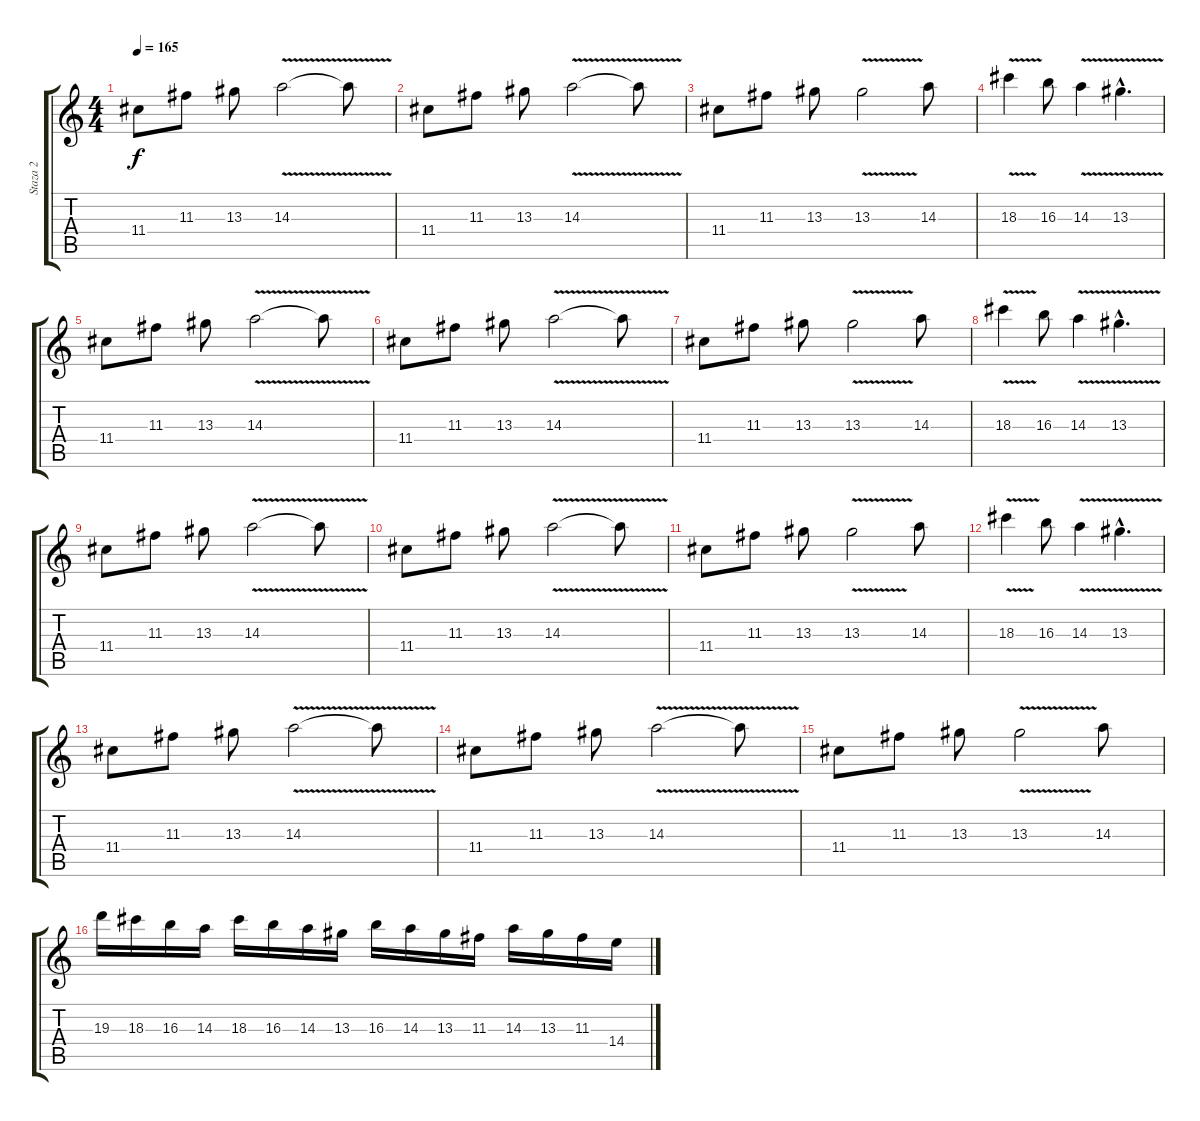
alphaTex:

\track ("Staza 2" "Staza 2") {instrument overdrivenguitar}
\staff {score tabs}
\tuning (E4 B3 G3 D3 A2 E2) {hide}
\ts (4 4)
\tempo 165
\clef g2
\ks c
11.4.8{dy f instrument overdrivenguitar} 11.3.8 13.3.8 14.3{v}.2 14.3{t}.8 |
11.4.8 11.3.8 13.3.8 14.3{v}.2 14.3{t}.8 |
11.4.8 11.3.8 13.3.8 13.3{v}.2 14.3.8 |
18.3{v}.4 16.3.8 14.3{v}.4 13.3{v hac}.4{d} |
11.4.8 11.3.8 13.3.8 14.3{v}.2 14.3{t}.8 |
11.4.8 11.3.8 13.3.8 14.3{v}.2 14.3{t}.8 |
11.4.8 11.3.8 13.3.8 13.3{v}.2 14.3.8 |
18.3{v}.4 16.3.8 14.3{v}.4 13.3{v hac}.4{d} |
11.4.8 11.3.8 13.3.8 14.3{v}.2 14.3{t}.8 |
11.4.8 11.3.8 13.3.8 14.3{v}.2 14.3{t}.8 |
11.4.8 11.3.8 13.3.8 13.3{v}.2 14.3.8 |
18.3{v}.4 16.3.8 14.3{v}.4 13.3{v hac}.4{d} |
11.4.8 11.3.8 13.3.8 14.3{v}.2 14.3{t}.8 |
11.4.8 11.3.8 13.3.8 14.3{v}.2 14.3{t}.8 |
11.4.8 11.3.8 13.3.8 13.3{v}.2 14.3.8 |
19.3.16 18.3.16 16.3.16 14.3.16 18.3.16 16.3.16 14.3.16 13.3.16 16.3.16 14.3.16 13.3.16 11.3.16 14.3.16 13.3.16 11.3.16 14.4.16
